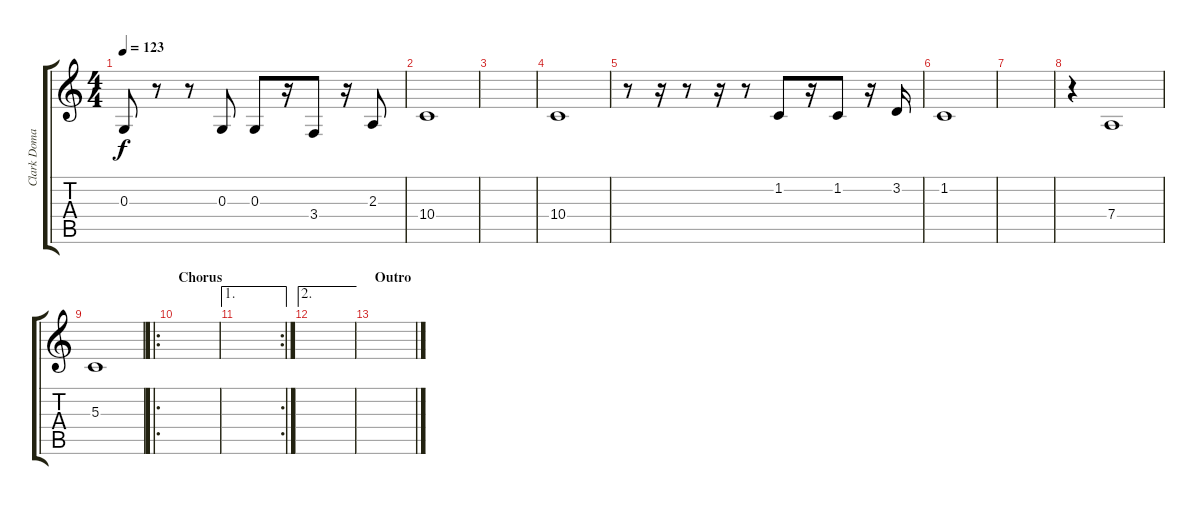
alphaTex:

\track ("Clark Domae Back Vocals" "Clark Doma") {instrument lead2sawtooth}
\staff {score tabs}
\tuning (E4 B3 G3 D3 A2 E2) {hide}
\ts (4 4)
\tempo 123
\clef g2
\ks c
0.3.8{dy f} r.8 r.8 0.3.8 0.3.8 r.16 3.4.8 r.16 2.3.8 |
10.4.1 |
|
10.4.1 |
r.8 r.16 r.8 r.16 r.8 1.2.8 r.16 1.2.8 r.16 3.2.16 |
1.2.1 |
|
r.4 7.4.1 |
5.3.1 |
\ro
\section ("" "Chorus")
|
\ae 1
\rc 2
|
\ae 2
|
\section ("" "Outro")
